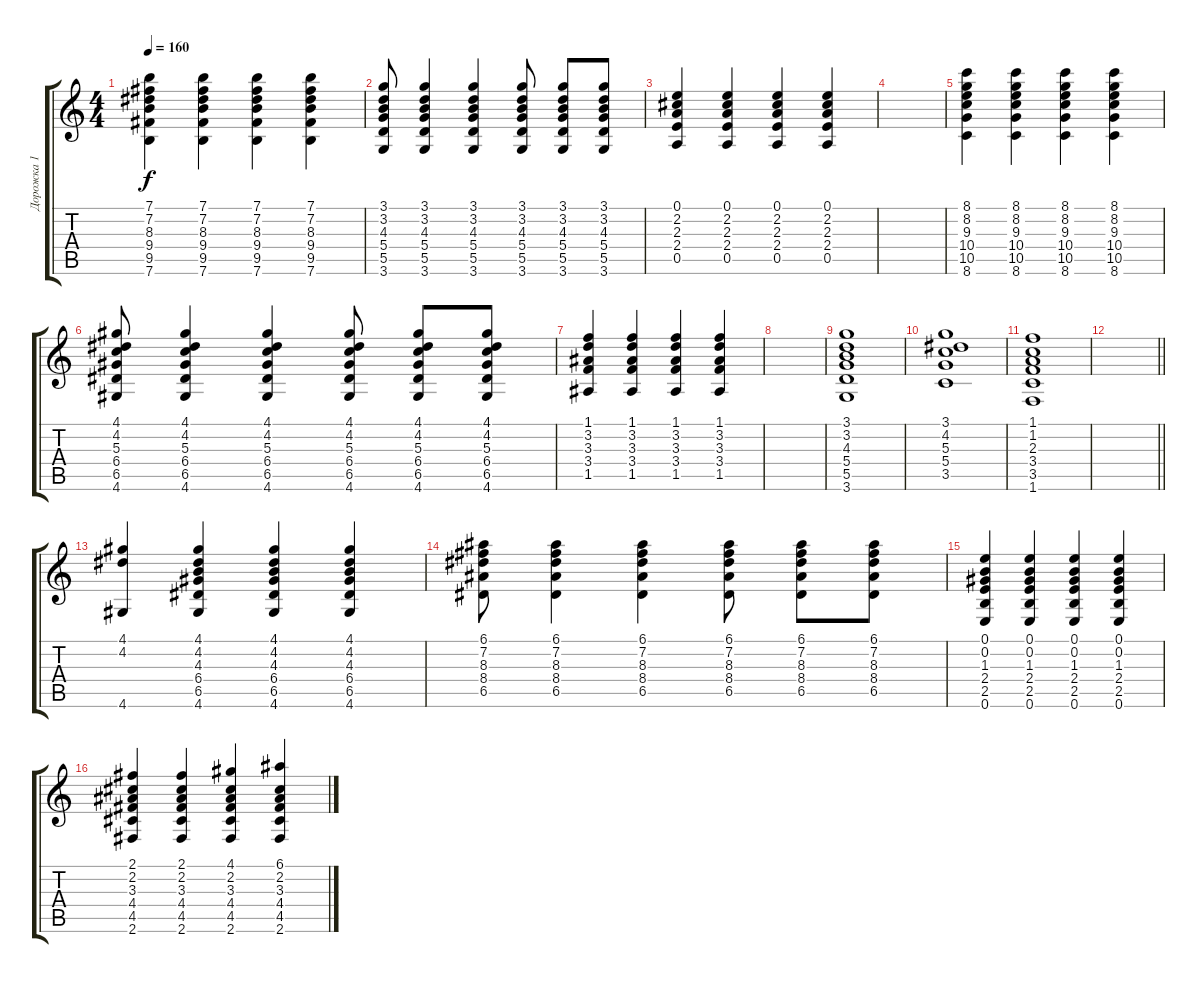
\track ("Дорожка 1" "Дорожка 1") {instrument acousticguitarnylon}
\staff {score tabs}
\tuning (E4 B3 G3 D3 A2 E2) {hide}
\ts (4 4)
\tempo 160
\clef g2
\ks c
(7.1 7.2 8.3 9.4 9.5 7.6).4{dy f} (7.1 7.2 8.3 9.4 9.5 7.6).4 (7.1 7.2 8.3 9.4 9.5 7.6).4 (7.1 7.2 8.3 9.4 9.5 7.6).4 |
(3.1 3.2 4.3 5.4 5.5 3.6).8 (3.1 3.2 4.3 5.4 5.5 3.6).4 (3.1 3.2 4.3 5.4 5.5 3.6).4 (3.1 3.2 4.3 5.4 5.5 3.6).8 (3.1 3.2 4.3 5.4 5.5 3.6).8 (3.1 3.2 4.3 5.4 5.5 3.6).8 |
(0.1 2.2 2.3 2.4 0.5).4 (0.1 2.2 2.3 2.4 0.5).4 (0.1 2.2 2.3 2.4 0.5).4 (0.1 2.2 2.3 2.4 0.5).4 |
|
(8.1 8.2 9.3 10.4 10.5 8.6).4 (8.1 8.2 9.3 10.4 10.5 8.6).4 (8.1 8.2 9.3 10.4 10.5 8.6).4 (8.1 8.2 9.3 10.4 10.5 8.6).4 |
(4.1 4.2 5.3 6.4 6.5 4.6).8 (4.1 4.2 5.3 6.4 6.5 4.6).4 (4.1 4.2 5.3 6.4 6.5 4.6).4 (4.1 4.2 5.3 6.4 6.5 4.6).8 (4.1 4.2 5.3 6.4 6.5 4.6).8 (4.1 4.2 5.3 6.4 6.5 4.6).8 |
(1.1 3.2 3.3 3.4 1.5).4 (1.1 3.2 3.3 3.4 1.5).4 (1.1 3.2 3.3 3.4 1.5).4 (1.1 3.2 3.3 3.4 1.5).4 |
|
(3.1 3.2 4.3 5.4 5.5 3.6).1 |
(3.1 4.2 5.3 5.4 3.5).1 |
(1.1 1.2 2.3 3.4 3.5 1.6).1 |
\barLineRight lightlight
|
(4.1 4.2 4.6).4 (4.1 4.2 4.3 6.4 6.5 4.6).4 (4.1 4.2 4.3 6.4 6.5 4.6).4 (4.1 4.2 4.3 6.4 6.5 4.6).4 |
(6.1 7.2 8.3 8.4 6.5).8 (6.1 7.2 8.3 8.4 6.5).4 (6.1 7.2 8.3 8.4 6.5).4 (6.1 7.2 8.3 8.4 6.5).8 (6.1 7.2 8.3 8.4 6.5).8 (6.1 7.2 8.3 8.4 6.5).8 |
(0.1 0.2 1.3 2.4 2.5 0.6).4 (0.1 0.2 1.3 2.4 2.5 0.6).4 (0.1 0.2 1.3 2.4 2.5 0.6).4 (0.1 0.2 1.3 2.4 2.5 0.6).4 |
(2.1 2.2 3.3 4.4 4.5 2.6).4 (2.1 2.2 3.3 4.4 4.5 2.6).4 (4.1 2.2 3.3 4.4 4.5 2.6).4 (6.1 2.2 3.3 4.4 4.5 2.6).4
